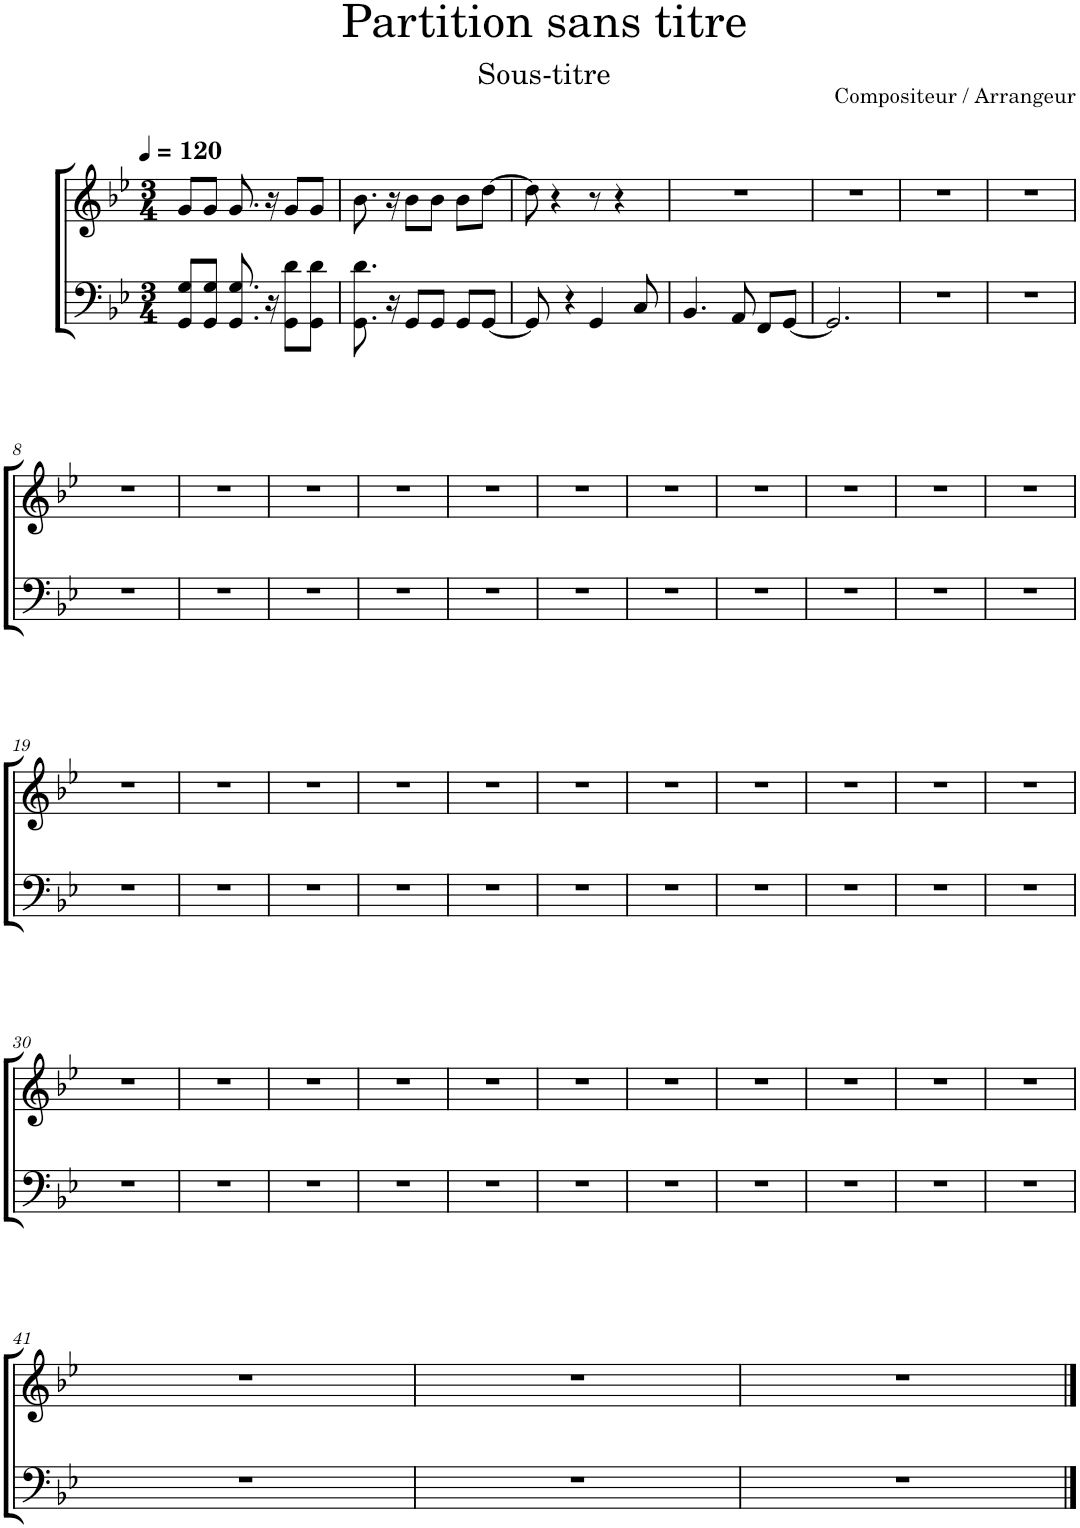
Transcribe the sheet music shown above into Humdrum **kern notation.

**kern	**kern
*part2	*part1
*staff2	*staff1
*I"Hommes	*I"Femmes
*clefF4	*clefG2
*k[b-e-]	*k[b-e-]
*M3/4	*M3/4
*MM120	*MM120
=1	=1
8GG/ 8G/L	8g/L
8GG/ 8G/J	8g/J
8.GG/ 8.G/	8.g/
16r	16r
8GG\ 8d\L	8g/L
8GG\ 8d\J	8g/J
=2	=2
8.GG\ 8.d\	8.b-\
16r	16r
8GG/L	8b-\L
8GG/J	8b-\J
8GG/L	8b-\L
[8GG/J	[8dd\J
=3	=3
8GG/]	8dd\]
4r	4r
4GG/	8r
.	4r
8C/	.
=4	=4
4.BB-/	2.r
8AA/	.
8FF/L	.
[8GG/J	.
=5	=5
2.GG/]	2.r
=6	=6
2.r	2.r
=7	=7
2.r	2.r
!!LO:LB:g=z
=8	=8
2.r	2.r
=9	=9
2.r	2.r
=10	=10
2.r	2.r
=11	=11
2.r	2.r
=12	=12
2.r	2.r
=13	=13
2.r	2.r
=14	=14
2.r	2.r
=15	=15
2.r	2.r
=16	=16
2.r	2.r
=17	=17
2.r	2.r
=18	=18
2.r	2.r
!!LO:LB:g=z
=19	=19
2.r	2.r
=20	=20
2.r	2.r
=21	=21
2.r	2.r
=22	=22
2.r	2.r
=23	=23
2.r	2.r
=24	=24
2.r	2.r
=25	=25
2.r	2.r
=26	=26
2.r	2.r
=27	=27
2.r	2.r
=28	=28
2.r	2.r
=29	=29
2.r	2.r
!!LO:LB:g=z
=30	=30
2.r	2.r
=31	=31
2.r	2.r
=32	=32
2.r	2.r
=33	=33
2.r	2.r
=34	=34
2.r	2.r
=35	=35
2.r	2.r
=36	=36
2.r	2.r
=37	=37
2.r	2.r
=38	=38
2.r	2.r
=39	=39
2.r	2.r
=40	=40
2.r	2.r
!!LO:LB:g=z
=41	=41
2.r	2.r
=42	=42
2.r	2.r
=43	=43
2.r	2.r
==	==
*-	*-
